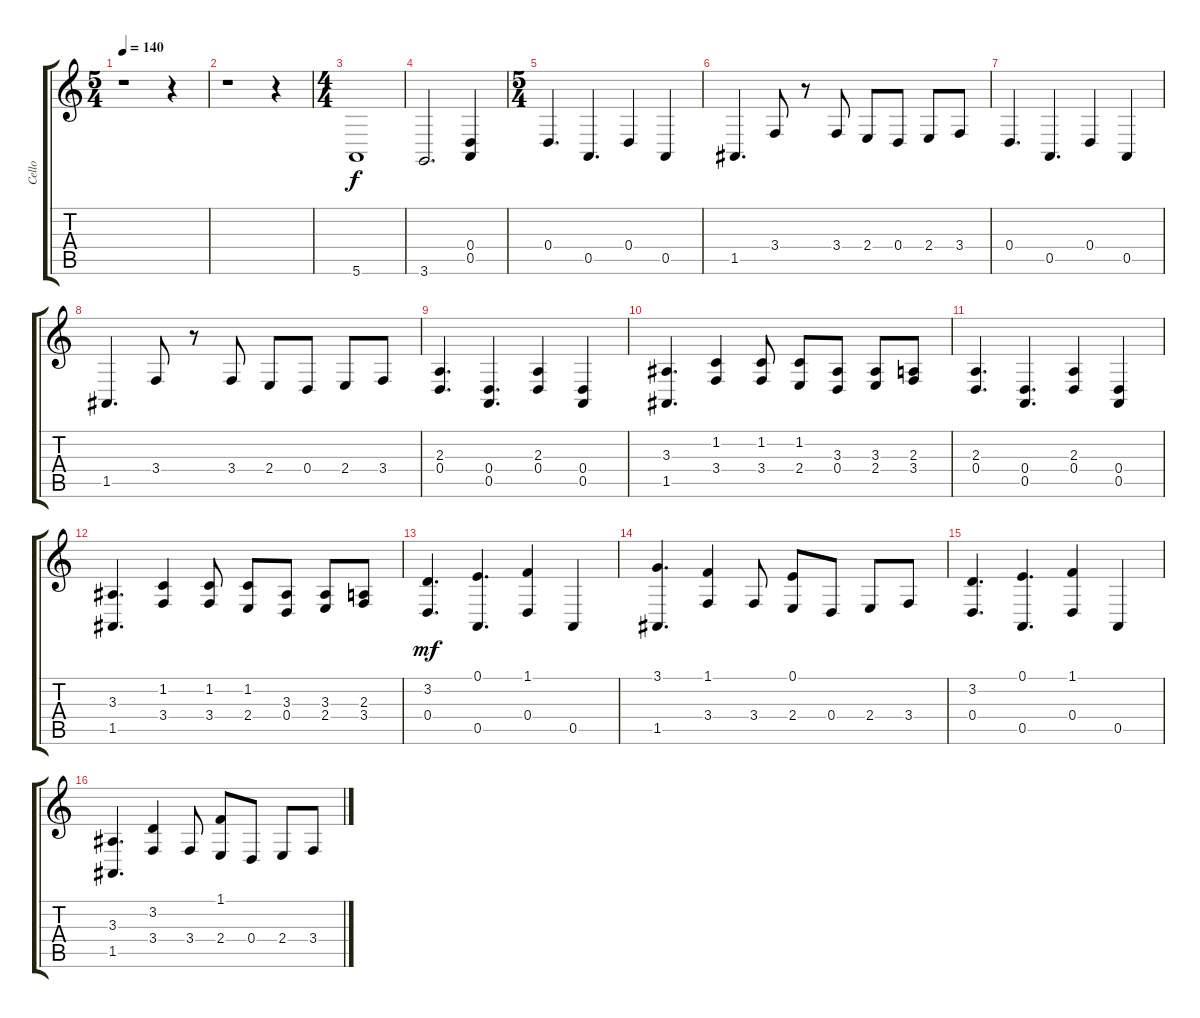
\track ("Cello" "Cello") {instrument cello}
\staff {score tabs}
\tuning (E4 B3 G3 D3 A2 E2) {hide}
\ts (5 4)
\tempo 140
\clef g2
\ks c
r.1{dy f} r.4 |
r.1 r.4 |
\ts (4 4)
5.6.1 |
3.6.2{d} (0.4 0.5).4 |
\ts (5 4)
0.4.4{d} 0.5.4{d} 0.4.4 0.5.4 |
1.5.4{d} 3.4.8 r.8 3.4.8 2.4.8 0.4.8 2.4.8 3.4.8 |
0.4.4{d} 0.5.4{d} 0.4.4 0.5.4 |
1.5.4{d} 3.4.8 r.8 3.4.8 2.4.8 0.4.8 2.4.8 3.4.8 |
(2.3 0.4).4{d} (0.4 0.5).4{d} (2.3 0.4).4 (0.4 0.5).4 |
(3.3 1.5).4{d} (1.2 3.4).4 (1.2 3.4).8 (1.2 2.4).8 (3.3 0.4).8 (3.3 2.4).8 (2.3 3.4).8 |
(2.3 0.4).4{d} (0.4 0.5).4{d} (2.3 0.4).4 (0.4 0.5).4 |
(3.3 1.5).4{d} (1.2 3.4).4 (1.2 3.4).8 (1.2 2.4).8 (3.3 0.4).8 (3.3 2.4).8 (2.3 3.4).8 |
(3.2 0.4).4{d dy mf} (0.1 0.5).4{d} (1.1 0.4).4 0.5.4 |
(3.1 1.5).4{d} (1.1 3.4).4 3.4.8 (0.1 2.4).8 0.4.8 2.4.8 3.4.8 |
(3.2 0.4).4{d} (0.1 0.5).4{d} (1.1 0.4).4 0.5.4 |
(3.3 1.5).4{d} (3.2 3.4).4 3.4.8 (1.1 2.4).8 0.4.8 2.4.8 3.4.8
